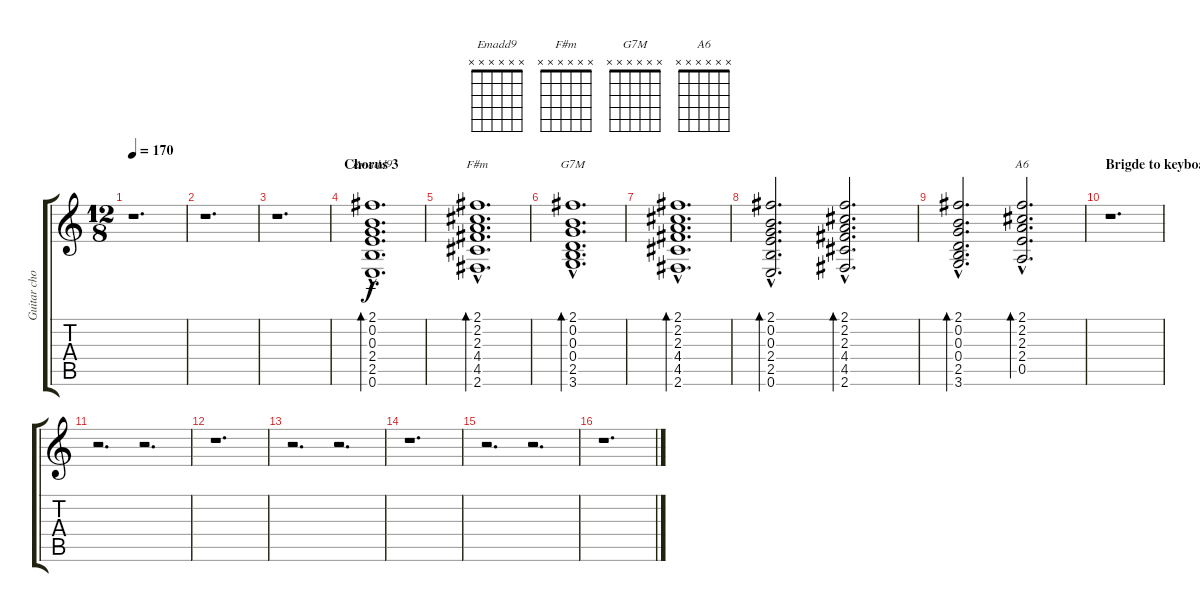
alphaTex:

\track ("Guitar chorus chords" "Guitar cho") {instrument acousticguitarsteel}
\staff {score tabs}
\tuning (E4 B3 G3 D3 A2 E2) {hide}
\chord ("Emadd9" x x x x x x)
\chord ("F#m" x x x x x x)
\chord ("G7M" x x x x x x)
\chord ("A6" x x x x x x)
\ts (12 8)
\tempo 170
\clef g2
\ks c
r.1{d dy f} |
r.1{d} |
r.1{d} |
\section ("" "Chorus 3")
(2.1{hac} 0.2{hac} 0.3{hac} 2.4{hac} 2.5{hac} 0.6{hac}).1{d bd 60 ch "Emadd9"} |
(2.1{hac} 2.2{hac} 2.3{hac} 4.4{hac} 4.5{hac} 2.6{hac}).1{d bd 60 ch "F#m"} |
(2.1{hac} 0.2{hac} 0.3{hac} 0.4{hac} 2.5{hac} 3.6{hac}).1{d bd 60 ch "G7M"} |
(2.1{hac} 2.2{hac} 2.3{hac} 4.4{hac} 4.5{hac} 2.6{hac}).1{d bd 60} |
(2.1{hac} 0.2{hac} 0.3{hac} 2.4{hac} 2.5{hac} 0.6{hac}).2{d bd 60} (2.1{hac} 2.2{hac} 2.3{hac} 4.4{hac} 4.5{hac} 2.6{hac}).2{d bd 60} |
(2.1{hac} 0.2{hac} 0.3{hac} 0.4{hac} 2.5{hac} 3.6{hac}).2{d bd 60} (2.1{hac} 2.2{hac} 2.3{hac} 2.4{hac} 0.5{hac}).2{d bd 60 ch "A6"} |
\section ("" "Brigde to keyboard solo")
r.1{d} |
r.2{d} r.2{d} |
r.1{d} |
r.2{d} r.2{d} |
r.1{d} |
r.2{d} r.2{d} |
r.1{d}
